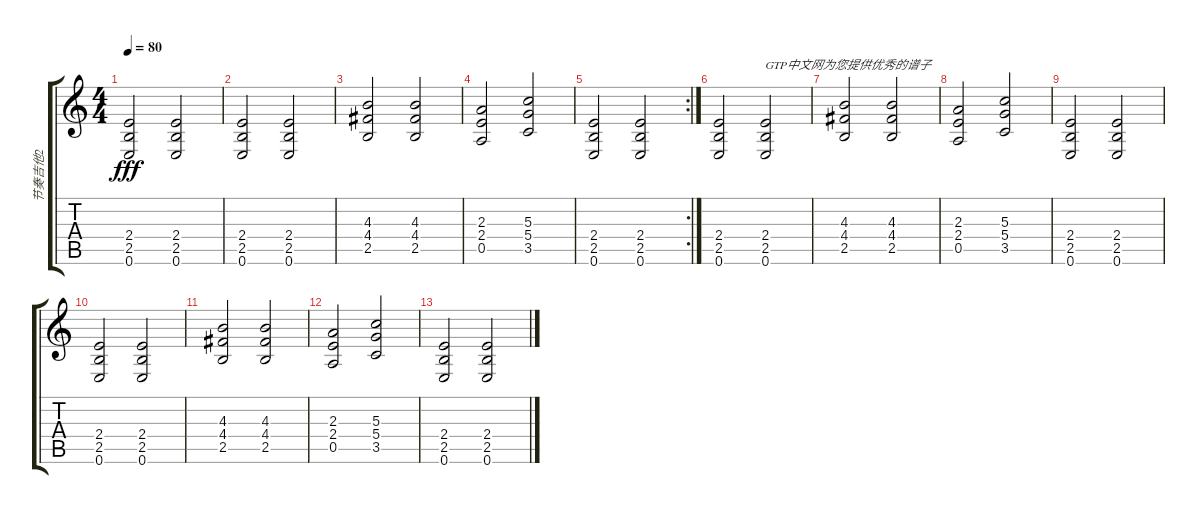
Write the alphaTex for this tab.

\track ("节奏吉他2" "节奏吉他2") {instrument overdrivenguitar}
\staff {score tabs}
\tuning (E4 B3 G3 D3 A2 E2) {hide}
\ts (4 4)
\tempo 80
\clef g2
\ks c
(2.4 2.5 0.6).2{dy fff} (2.4 2.5 0.6).2 |
(2.4 2.5 0.6).2 (2.4 2.5 0.6).2 |
(4.3 4.4 2.5).2 (4.3 4.4 2.5).2 |
(2.3 2.4 0.5).2 (5.3 5.4 3.5).2 |
\rc 2
(2.4 2.5 0.6).2 (2.4 2.5 0.6).2 |
(2.4 2.5 0.6).2 (2.4 2.5 0.6).2{txt "GTP中文网为您提供优秀的谱子"} |
(4.3 4.4 2.5).2 (4.3 4.4 2.5).2 |
(2.3 2.4 0.5).2 (5.3 5.4 3.5).2 |
(2.4 2.5 0.6).2 (2.4 2.5 0.6).2 |
(2.4 2.5 0.6).2 (2.4 2.5 0.6).2 |
(4.3 4.4 2.5).2 (4.3 4.4 2.5).2 |
(2.3 2.4 0.5).2 (5.3 5.4 3.5).2 |
(2.4 2.5 0.6).2 (2.4 2.5 0.6).2
